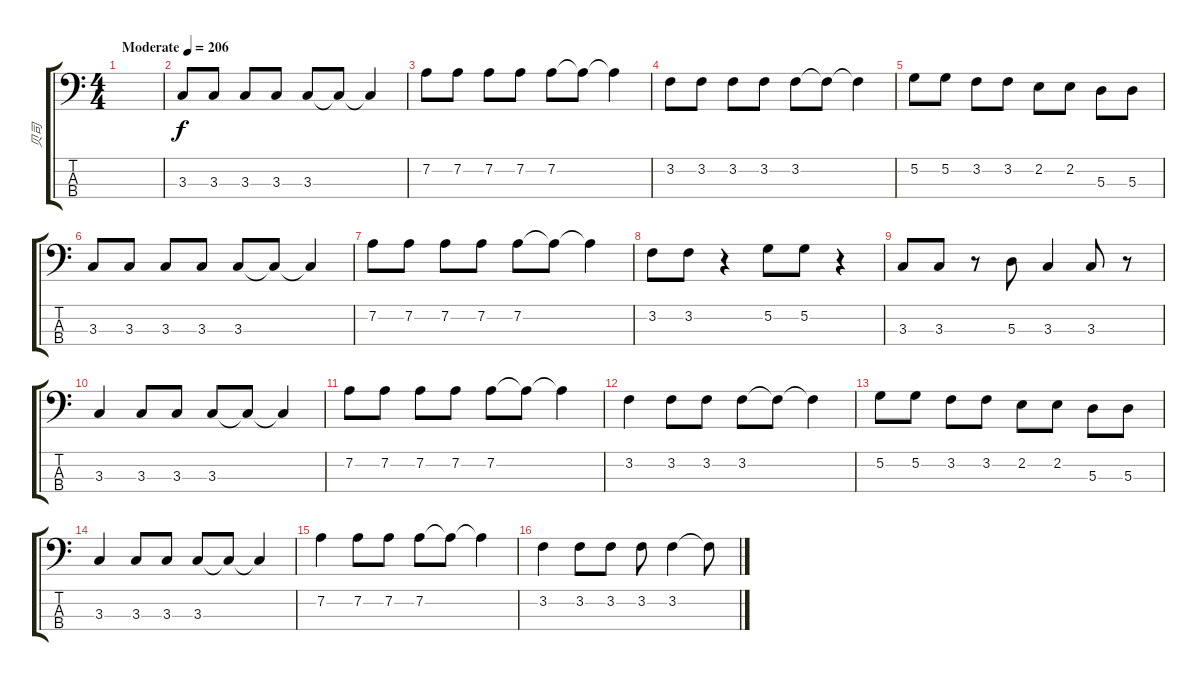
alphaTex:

\track ("贝司" "贝司") {instrument electricbassfinger}
\staff {score tabs}
\tuning (G2 D2 A1 E1) {hide}
\ts (4 4)
\tempo (206 "Moderate")
\clef f4
\ks c
|
3.3.8 3.3.8 3.3.8 3.3.8 3.3.8 3.3{t}.8 3.3{t}.4 |
7.2.8 7.2.8 7.2.8 7.2.8 7.2.8 7.2{t}.8 7.2{t}.4 |
3.2.8 3.2.8 3.2.8 3.2.8 3.2.8 3.2{t}.8 3.2{t}.4 |
5.2.8 5.2.8 3.2.8 3.2.8 2.2.8 2.2.8 5.3.8 5.3.8 |
3.3.8 3.3.8 3.3.8 3.3.8 3.3.8 3.3{t}.8 3.3{t}.4 |
7.2.8 7.2.8 7.2.8 7.2.8 7.2.8 7.2{t}.8 7.2{t}.4 |
3.2.8 3.2.8 r.4 5.2.8 5.2.8 r.4 |
3.3.8 3.3.8 r.8 5.3.8 3.3.4 3.3.8 r.8 |
3.3.4 3.3.8 3.3.8 3.3.8 3.3{t}.8 3.3{t}.4 |
7.2.8 7.2.8 7.2.8 7.2.8 7.2.8 7.2{t}.8 7.2{t}.4 |
3.2.4 3.2.8 3.2.8 3.2.8 3.2{t}.8 3.2{t}.4 |
5.2.8 5.2.8 3.2.8 3.2.8 2.2.8 2.2.8 5.3.8 5.3.8 |
3.3.4 3.3.8 3.3.8 3.3.8 3.3{t}.8 3.3{t}.4 |
7.2.4 7.2.8 7.2.8 7.2.8 7.2{t}.8 7.2{t}.4 |
3.2.4 3.2.8 3.2.8 3.2.8 3.2.4 3.2{t}.8
